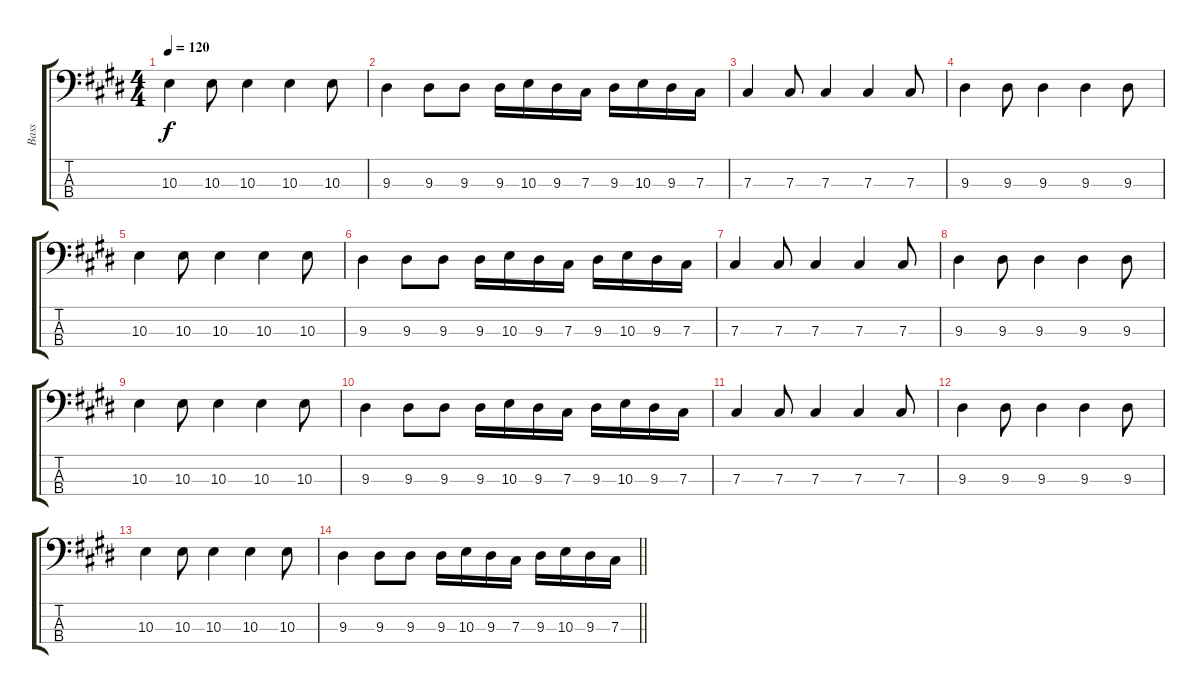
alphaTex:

\track ("Bass" "Bass") {instrument electricbassfinger}
\staff {score tabs}
\tuning (E2 B1 Gb1 Db1) {hide}
\ts (4 4)
\tempo 120
\clef f4
\ks c#minor
10.3.4{dy f} 10.3.8 10.3.4 10.3.4 10.3.8 |
9.3.4 9.3.8 9.3.8 9.3.16 10.3.16 9.3.16 7.3.16 9.3.16 10.3.16 9.3.16 7.3.16 |
7.3.4 7.3.8 7.3.4 7.3.4 7.3.8 |
9.3.4 9.3.8 9.3.4 9.3.4 9.3.8 |
10.3.4 10.3.8 10.3.4 10.3.4 10.3.8 |
9.3.4 9.3.8 9.3.8 9.3.16 10.3.16 9.3.16 7.3.16 9.3.16 10.3.16 9.3.16 7.3.16 |
7.3.4 7.3.8 7.3.4 7.3.4 7.3.8 |
9.3.4 9.3.8 9.3.4 9.3.4 9.3.8 |
10.3.4 10.3.8 10.3.4 10.3.4 10.3.8 |
9.3.4 9.3.8 9.3.8 9.3.16 10.3.16 9.3.16 7.3.16 9.3.16 10.3.16 9.3.16 7.3.16 |
7.3.4 7.3.8 7.3.4 7.3.4 7.3.8 |
9.3.4 9.3.8 9.3.4 9.3.4 9.3.8 |
10.3.4 10.3.8 10.3.4 10.3.4 10.3.8 |
\barLineRight lightlight
9.3.4 9.3.8 9.3.8 9.3.16 10.3.16 9.3.16 7.3.16 9.3.16 10.3.16 9.3.16 7.3.16
